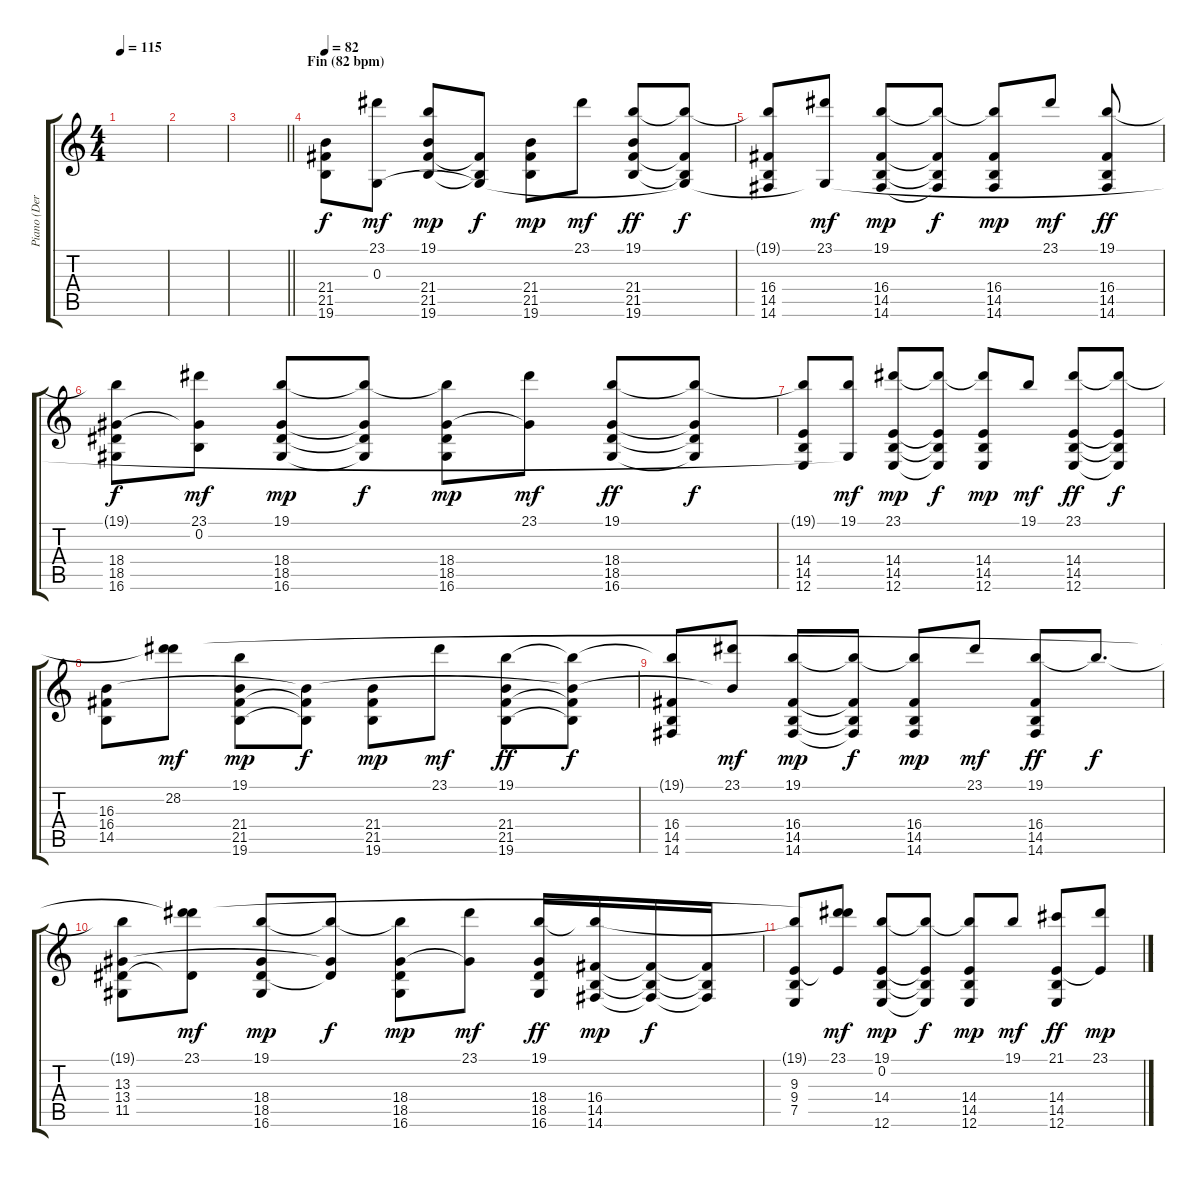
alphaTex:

\track ("Piano (Deryck)" "Piano (Der") {instrument acousticgrandpiano}
\staff {score tabs}
\tuning (E4 B3 G3 D3 A2 E2) {hide}
\ts (4 4)
\tempo 115
\clef g2
\ks c
|
|
\barLineRight lightlight
|
\section ("" "Fin (82 bpm)")
\tempo 82
(21.4 21.5 19.6).8{dy f volume 9 balance 13} (23.1 0.3).8{dy mf} (19.1 21.4 21.5 19.6).8{dy mp balance 13} (0.3{t} 21.5{t} 19.6{t}).8{dy f} (21.4 21.5 19.6).8{dy mp balance 13} 23.1.8{dy mf balance 13} (19.1 21.4 21.5 19.6).8{dy ff} (19.1{t} 0.3{t} 21.5{t} 19.6{t}).8{dy f} |
(19.1{t} 16.4 14.5 14.6).8{balance 13} (23.1 0.3{t}).8{dy mf} (19.1 16.4 14.5 14.6).8{dy mp} (19.1{t} 16.4{t} 14.5{t} 14.6{t}).8{dy f} (19.1{t} 16.4 14.5 14.6).8{dy mp} 23.1.8{dy mf} (19.1 16.4 14.5 14.6).8{dy ff} |
(19.1{t} 18.4 18.5 16.6).8{dy f} (23.1 0.2 18.4{t}).8{dy mf} (19.1 18.4 18.5 16.6).8{dy mp} (19.1{t} 18.4{t} 18.5{t} 16.6{t}).8{dy f} (19.1{t} 18.4 18.5 16.6).8{dy mp} (23.1 18.4{t}).8{dy mf} (19.1 18.4 18.5 16.6).8{dy ff} (19.1{t} 18.4{t} 18.5{t} 16.6{t}).8{dy f} |
(19.1{t} 14.4 14.5 12.6).8 (19.1 0.3{t}).8{dy mf} (23.1 14.4 14.5 12.6).8{dy mp} (23.1{t} 14.4{t} 14.5{t} 12.6{t}).8{dy f} (23.1{t} 14.4 14.5 12.6).8{dy mp} 19.1.8{dy mf} (23.1 14.4 14.5 12.6).8{dy ff} (23.1{t} 14.4{t} 14.5{t} 12.6{t}).8{dy f} |
(16.3 16.4 14.5).8{balance 13} (23.1{t} 28.2).8{dy mf} (19.1 21.4 21.5 19.6).8{dy mp balance 13} (16.3{t} 21.5{t} 19.6{t}).8{dy f} (21.4 21.5 19.6).8{dy mp balance 13} 23.1.8{dy mf balance 13} (19.1 21.4 21.5 19.6).8{dy ff} (19.1{t} 16.3{t} 21.5{t} 19.6{t}).8{dy f} |
(19.1{t} 16.4 14.5 14.6).8 (23.1 16.3{t}).8{dy mf} (19.1 16.4 14.5 14.6).8{dy mp} (19.1{t} 16.4{t} 14.5{t} 14.6{t}).8{dy f} (19.1{t} 16.4 14.5 14.6).8{dy mp} 23.1.8{dy mf} (19.1 16.4 14.5 14.6).8{dy ff} 19.1{t}.8{d dy f} |
(19.1{t} 13.3 13.4 11.5).8 (23.1 28.2{t} 13.4{t}).8{dy mf} (19.1 18.4 18.5 16.6).8{dy mp} (19.1{t} 13.3{t} 18.5{t}).8{dy f} (19.1{t} 18.4 18.5 16.6).8{dy mp} (23.1 18.4{t}).8{dy mf} (19.1 18.4 18.5 16.6).16{dy ff} (19.1{t} 16.4 14.5 14.6).16{dy mp} (16.4{t} 14.5{t} 14.6{t}).16{dy f} (16.4{t} 14.5{t} 14.6{t}).16 |
(19.1{t} 9.3 9.4 7.5).8 (23.1 28.2{t} 9.3{t}).8{dy mf} (19.1 0.2 14.4 12.6).8{dy mp} (19.1{t} 0.2{t} 14.4{t} 12.6{t}).8{dy f} (19.1{t} 14.4 14.5 12.6).8{dy mp} 19.1.8{dy mf} (21.1 14.4 14.5 12.6).8{dy ff} (23.1 14.4{t}).8{dy mp}
